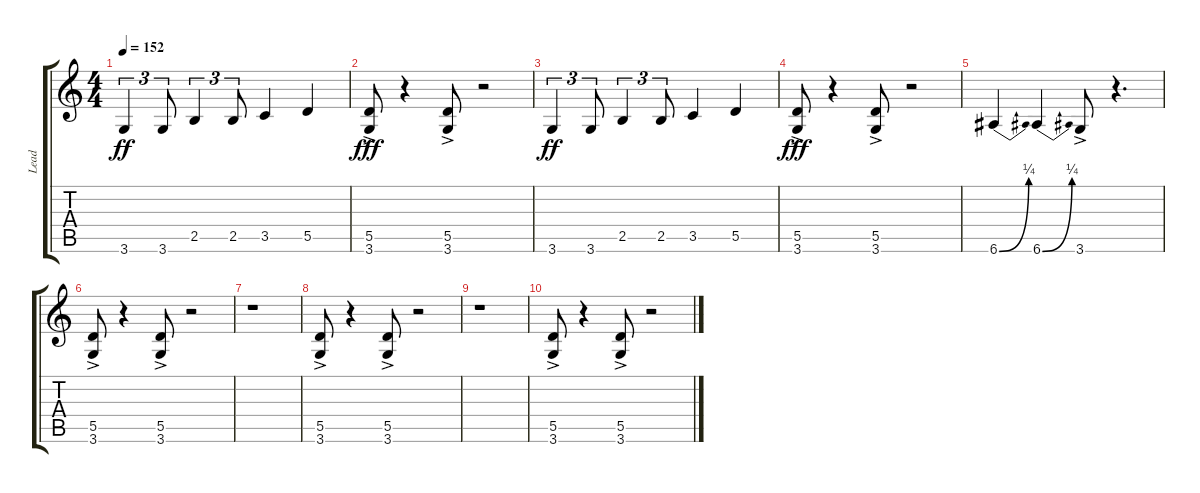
\track ("Lead" "Lead") {instrument overdrivenguitar}
\staff {score tabs}
\tuning (E4 B3 G3 D3 A2 E2) {hide}
\ts (4 4)
\tempo 152
\clef g2
\ks c
3.6.4{tu (3 2) dy ff} 3.6.8{tu (3 2)} 2.5.4{tu (3 2)} 2.5.8{tu (3 2)} 3.5.4 5.5.4 |
(5.5{ac} 3.6{ac}).8{dy fff} r.4 (5.5{ac} 3.6{ac}).8 r.2 |
3.6.4{tu (3 2) dy ff} 3.6.8{tu (3 2)} 2.5.4{tu (3 2)} 2.5.8{tu (3 2)} 3.5.4 5.5.4 |
(5.5{ac} 3.6{ac}).8{dy fff} r.4 (5.5{ac} 3.6{ac}).8 r.2 |
6.6{be (bend 0 0 60 1)}.4 6.6{be (bend 0 0 60 1)}.4 3.6{ac}.8 r.4{d} |
(5.5{ac} 3.6{ac}).8 r.4 (5.5{ac} 3.6{ac}).8 r.2 |
r.1 |
(5.5{ac} 3.6{ac}).8 r.4 (5.5{ac} 3.6{ac}).8 r.2 |
r.1 |
(5.5{ac} 3.6{ac}).8 r.4 (5.5{ac} 3.6{ac}).8 r.2
